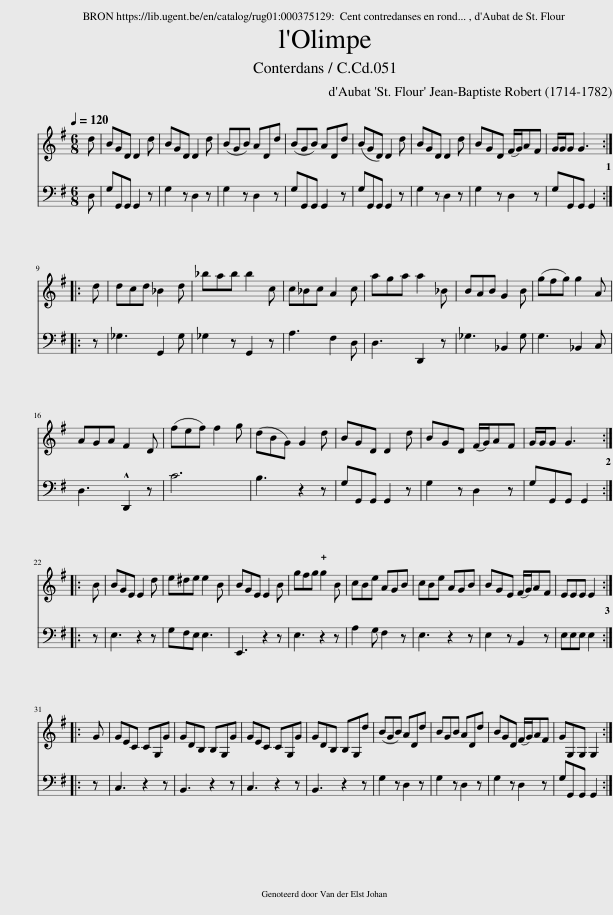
X:1
%%score 1 2
L:1/8
Q:1/4=120
M:6/8
I:linebreak $
K:G
V:1 treble
V:2 bass
V:1
 d | BGD D2 d | BGD D2 d | (BGB) ADd | (BGB) ADd | %5
 (BGD) D2 d | BGD D2 d | BGD (F/G/)AF | G/G/G G3 ::$ d | %10
 dcd _B2 d | _bab b2 c | c_Bc A2 c | aga a2 _B | BAB G2 B | %15
 (gfg) g2 A |$ AGA F2 D | (fef) f2 g | (dBG) G2 d | BGD D2 d | %20
 BGD (F/G/)AF | G/G/G G3 ::$ B | BGE E2 d | e^de e2 B | %25
 BGE E2 B | gfg !plus!g2 B | cBe AGB | cBe AGB | BGE (F/G/)AF | %30
 EEE E2 ::$ G | GEC CG,G | GDB, B,G,G | GEC CG,G | %35
 GDB, B,G,d | (BGB) ADd | BGB ADd | BGD (F/G/)AF | GG,G, G,2 :| %40
V:2
 D, | G,G,,G,, G,,2 z | G,2 z D,2 z | G,2 z D,2 z | G,G,,G,, G,,2 z | %5
 G,G,,G,, G,,2 z | G,2 z D,2 z | G,2 z D,2 z | G,G,,G,, G,,2 ::$ z | %10
 _G,3 G,,2 G, | _G,2 z G,,2 z | A,3 F,2 D, | D,3 D,,2 z | _G,3 _B,,2 G, | %15
 G,3 _B,,2 C, |$ D,3 !^!D,,2 z | C6 | B,3 z2 z | G,G,,G,, G,,2 z | %20
 G,2 z D,2 z | G,G,,G,, G,,2 ::$ z | E,3 z2 z | G,F,E, E,3 | %25
 E,,3 z2 z | E,3 z2 z | A,2 G, F,2 z | E,3 z2 z | E,2 z B,,2 z | %30
 E,E,E, E,2 ::$ z | C,3 z2 z | B,,3 z2 z | C,3 z2 z | %35
 B,,3 z2 z | G,2 z D,2 z | G,2 z D,2 z | G,2 z D,2 z | G,G,,G,, G,,2 :| %40
